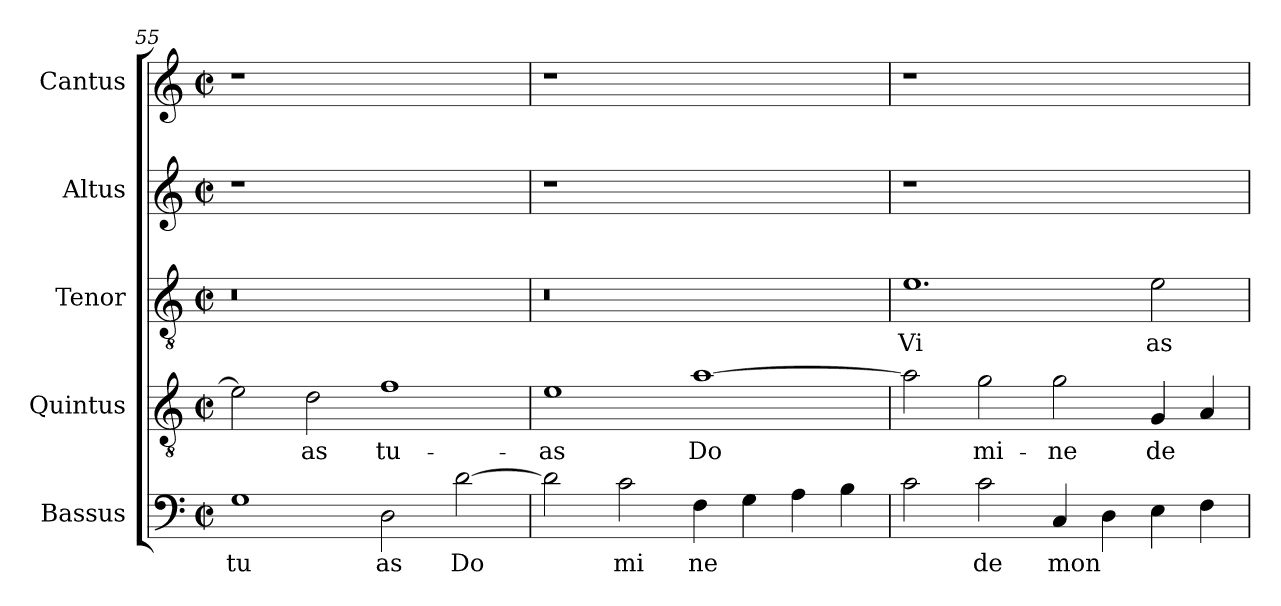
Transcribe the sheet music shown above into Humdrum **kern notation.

**kern	**text	**kern	**text	**kern	**text	**kern	**kern
*part5	*part5	*part4	*part4	*part3	*part3	*part2	*part1
*staff5	*staff5	*staff4	*staff4	*staff3	*staff3	*staff2	*staff1
*I"Bassus	*	*I"Quintus	*	*I"Tenor	*	*I"Altus	*I"Cantus
*clefF4	*	*clefGv2	*	*clefGv2	*	*clefG2	*clefG2
*k[]	*	*k[]	*	*k[]	*	*k[]	*k[]
*C:	*	*C:	*	*C:	*	*C:	*C:
*M2/2	*	*M2/2	*	*M2/2	*	*M2/2	*M2/2
*met(c|)	*	*met(c|)	*	*met(c|)	*	*met(c|)	*met(c|)
=55	=55	=55	=55	=55	=55	=55	=55
!	!LO:LY:b:cj	!	!LO:LY:b:cj	!	!	!	!
1G	tu	2e\]	--	0r	.	1r	1r
!	!	!	!LO:LY:b:cj	!	!	!	!
.	.	2d\	-as	.	.	.	.
!	!LO:LY:b:cj	!	!LO:LY:b:cj	!	!	!	!
2D\	as	1f	tu-	.	.	1ryy	1ryy
!	!LO:LY:b:cj	!	!	!	!	!	!
[>2d\	Do	.	.	.	.	.	.
=56	=56	=56	=56	=56	=56	=56	=56
!	!LO:LY:b:cj	!	!LO:LY:b:cj	!	!	!	!
2d\]	.	1e	-as	0r	.	1r	1r
!	!LO:LY:b:cj	!	!	!	!	!	!
2c\	mi	.	.	.	.	.	.
!	!LO:LY:b:cj	!	!LO:LY:b:cj	!	!	!	!
4F\	ne	[>1a	Do-	.	.	1ryy	1ryy
!	!LO:LY:b:cj	!	!	!	!	!	!
4G\	.	.	.	.	.	.	.
!	!LO:LY:b:cj	!	!	!	!	!	!
4A\	.	.	.	.	.	.	.
!	!LO:LY:b:cj	!	!	!	!	!	!
4B\	.	.	.	.	.	.	.
=57	=57	=57	=57	=57	=57	=57	=57
!	!LO:LY:b:cj	!	!LO:LY:b:cj	!	!LO:LY:b:cj	!	!
2c\	.	2a\]	--	1.e	Vi	1r	1r
!	!LO:LY:b:cj	!	!LO:LY:b:cj	!	!	!	!
2c\	de	2g\	-mi-	.	.	.	.
!	!LO:LY:b:cj	!	!LO:LY:b:cj	!	!	!	!
4C/	mon	2g\	-ne	.	.	1ryy	1ryy
!	!LO:LY:b:cj	!	!	!	!	!	!
4D\	.	.	.	.	.	.	.
!	!LO:LY:b:cj	!	!LO:LY:b:cj	!	!LO:LY:b:cj	!	!
4E\	.	4G/	de-	2e\	as	.	.
!	!LO:LY:b:cj	!	!LO:LY:b:cj	!	!	!	!
4F\	.	4A/	--	.	.	.	.
=	=	=	=	=	=	=	=
*-	*-	*-	*-	*-	*-	*-	*-
